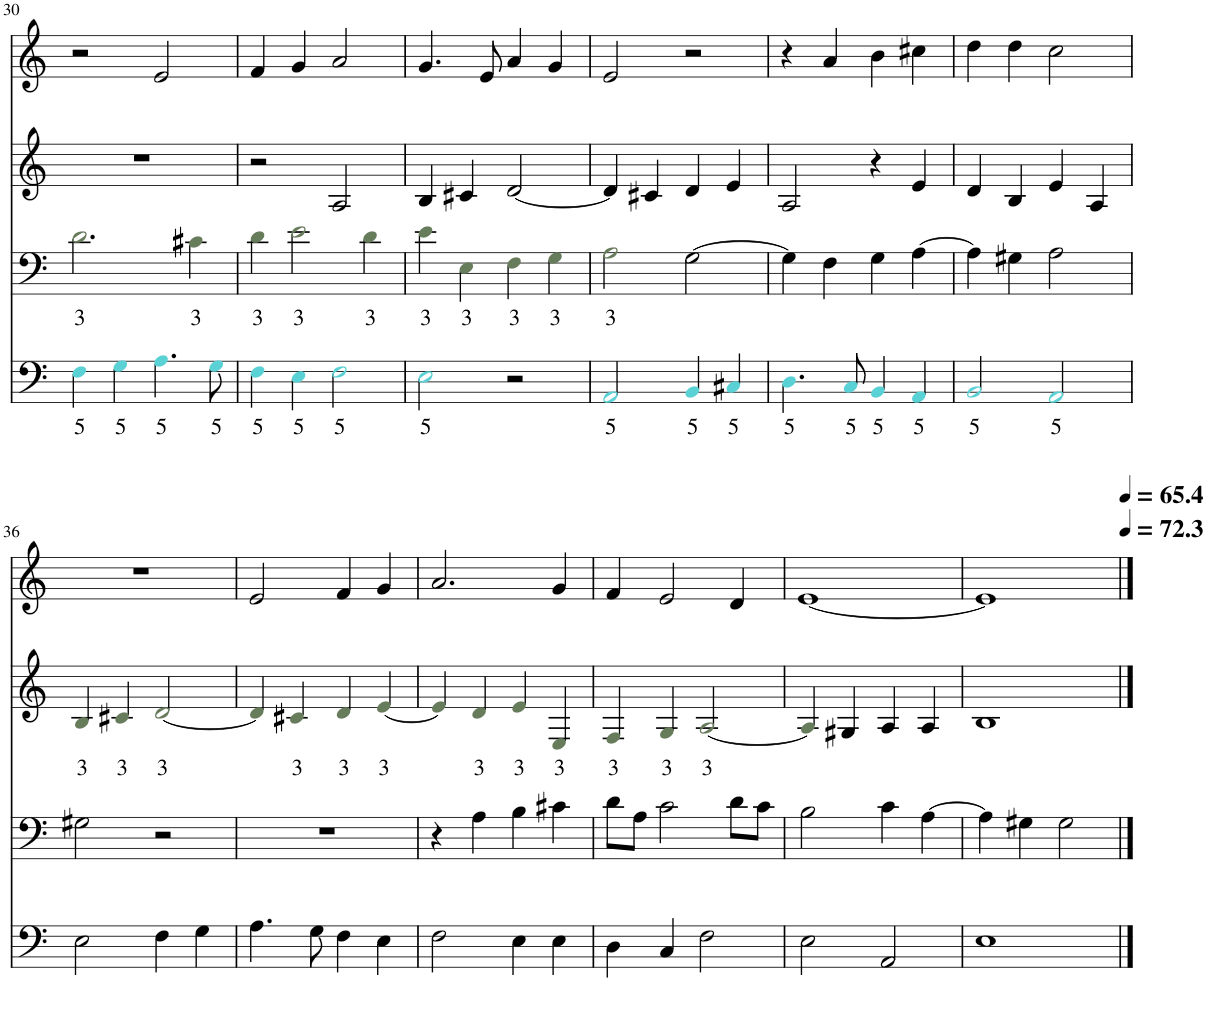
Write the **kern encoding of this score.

**kern	**text	**kern	**text	**kern	**text	**kern
*part4	*part4	*part3	*part3	*part2	*part2	*part1
*staff4	*staff4	*staff3	*staff3	*staff2	*staff2	*staff1
*I"Piano	*	*I"Piano	*	*I"Piano	*	*I"Piano
*I'Pno	*	*I'Pno	*	*I'Pno	*	*I'Pno
!!LO:PB:g=z
*clefF4	*	*clefF4	*	*clefG2	*	*clefG2
*k[]	*	*k[]	*	*k[]	*	*k[]
*M4/4	*	*M4/4	*	*M4/4	*	*M4/4
=30	=30	=30	=30	=30	=30	=30
!	!LO:LY:b	!	!LO:LY:b	!	!	!
4Fi\	5	2.dj\	3	1r	.	2r
!	!LO:LY:b	!	!	!	!	!
4Gi\	5	.	.	.	.	.
!	!LO:LY:b	!	!	!	!	!
4.Ai\	5	.	.	.	.	2e/
!	!	!	!LO:LY:b	!	!	!
.	.	4c#Xj\	3	.	.	.
!	!LO:LY:b	!	!	!	!	!
8Gi\	5	.	.	.	.	.
=31	=31	=31	=31	=31	=31	=31
!	!LO:LY:b	!	!LO:LY:b	!	!	!
4Fi\	5	4dj\	3	2r	.	4f/
!	!LO:LY:b	!	!LO:LY:b	!	!	!
4Ei\	5	2ej\	3	.	.	4g/
!	!LO:LY:b	!	!	!	!	!
2Fi\	5	.	.	2A/	.	2a/
!	!	!	!LO:LY:b	!	!	!
.	.	4dj\	3	.	.	.
=32	=32	=32	=32	=32	=32	=32
!	!LO:LY:b	!	!LO:LY:b	!	!	!
2Ei\	5	4ej\	3	4B/	.	4.g/
!	!	!	!LO:LY:b	!	!	!
.	.	4Ej\	3	4c#X/	.	.
.	.	.	.	.	.	8e/
!	!	!	!LO:LY:b	!	!	!
2r	.	4Fj\	3	[2d/	.	4a/
!	!	!	!LO:LY:b	!	!	!
.	.	4Gj\	3	.	.	4g/
=33	=33	=33	=33	=33	=33	=33
!	!LO:LY:b	!	!LO:LY:b	!	!	!
2AAi/	5	2Aj\	3	4d/]	.	2e/
.	.	.	.	4c#X/	.	.
!	!LO:LY:b	!	!	!	!	!
4BBi/	5	[2G\	.	4d/	.	2r
!	!LO:LY:b	!	!	!	!	!
4C#Xi/	5	.	.	4e/	.	.
=34	=34	=34	=34	=34	=34	=34
!	!LO:LY:b	!	!	!	!	!
4.Di\	5	4G\]	.	2A/	.	4r
.	.	4F\	.	.	.	4a/
!	!LO:LY:b	!	!	!	!	!
8Ci/	5	.	.	.	.	.
!	!LO:LY:b	!	!	!	!	!
4BBi/	5	4G\	.	4r	.	4b\
!	!LO:LY:b	!	!	!	!	!
4AAi/	5	[4A\	.	4e/	.	4cc#X\
=35	=35	=35	=35	=35	=35	=35
!	!LO:LY:b	!	!	!	!	!
2BBi/	5	4A\]	.	4d/	.	4dd\
.	.	4G#X\	.	4B/	.	4dd\
!	!LO:LY:b	!	!	!	!	!
2AAi/	5	2A\	.	4e/	.	2cc\
.	.	.	.	4A/	.	.
!!LO:LB:g=z
=36	=36	=36	=36	=36	=36	=36
!	!	!	!	!	!LO:LY:b	!
2E\	.	2G#X\	.	4Bj/	3	1r
!	!	!	!	!	!LO:LY:b	!
.	.	.	.	4c#Xj/	3	.
!	!	!	!	!	!LO:LY:b	!
4F\	.	2r	.	[2dj/	3	.
4G\	.	.	.	.	.	.
=37	=37	=37	=37	=37	=37	=37
4.A\	.	1r	.	4dj/]	.	2e/
!	!	!	!	!	!LO:LY:b	!
.	.	.	.	4c#Xj/	3	.
8G\	.	.	.	.	.	.
!	!	!	!	!	!LO:LY:b	!
4F\	.	.	.	4dj/	3	4f/
!	!	!	!	!	!LO:LY:b	!
4E\	.	.	.	[4ej/	3	4g/
=38	=38	=38	=38	=38	=38	=38
2F\	.	4r	.	4ej/]	.	2.a/
!	!	!	!	!	!LO:LY:b	!
.	.	4A\	.	4dj/	3	.
!	!	!	!	!	!LO:LY:b	!
4E\	.	4B\	.	4ej/	3	.
!	!	!	!	!	!LO:LY:b	!
4E\	.	4c#X\	.	4Ej/	3	4g/
=39	=39	=39	=39	=39	=39	=39
!	!	!	!	!	!LO:LY:b	!
4D\	.	8d\L	.	4Fj/	3	4f/
.	.	8A\J	.	.	.	.
!	!	!	!	!	!LO:LY:b	!
4C/	.	2c\	.	4Gj/	3	2e/
!	!	!	!	!	!LO:LY:b	!
2F\	.	.	.	[2Aj/	3	.
.	.	8d\L	.	.	.	4d/
.	.	8c\J	.	.	.	.
=40	=40	=40	=40	=40	=40	=40
2E\	.	2B\	.	4Aj/]	.	[1e
.	.	.	.	4G#X/	.	.
2AA/	.	4c\	.	4A/	.	.
.	.	[4A\	.	4A/	.	.
=41	=41	=41	=41	=41	=41	=41
1E	.	4A\]	.	1B	.	1e]
.	.	4G#X\	.	.	.	.
.	.	2G#\	.	.	.	.
*MM65	*	*MM65	*	*MM65	*	*MM65
==	==	==	==	==	==	==
*-	*-	*-	*-	*-	*-	*-
